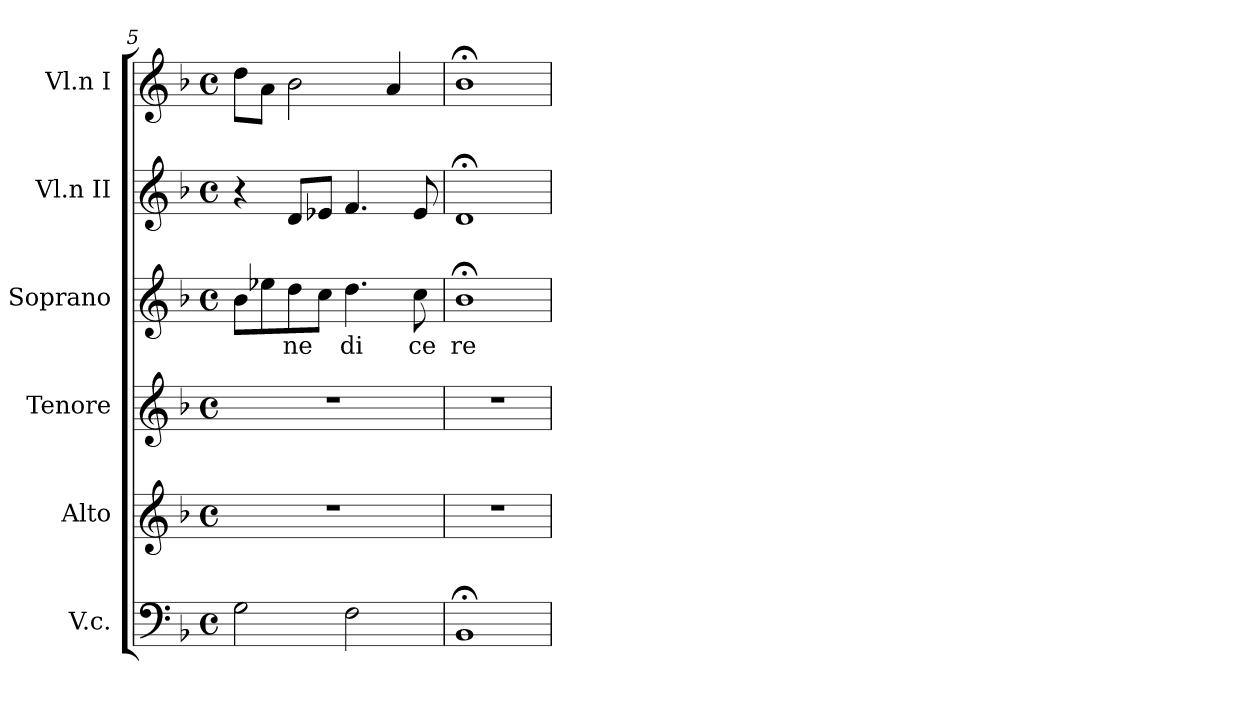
**kern	**kern	**kern	**kern	**text	**kern	**kern
*part6	*part5	*part4	*part3	*part3	*part2	*part1
*staff6	*staff5	*staff4	*staff3	*staff3	*staff2	*staff1
*I"V.c.	*I"Alto	*I"Tenore	*I"Soprano	*	*I"Vl.n II	*I"Vl.n I
*I'V.c.	*I'Alto	*I'Tenore	*I'Soprano	*	*I'Vl.n II	*I'Vl.n I
*clefF4	*clefG2	*clefG2	*clefG2	*	*clefG2	*clefG2
*k[b-]	*k[b-]	*k[b-]	*k[b-]	*	*k[b-]	*k[b-]
*F:	*F:	*F:	*F:	*	*F:	*F:
*M4/4	*M4/4	*M4/4	*M4/4	*	*M4/4	*M4/4
*met(c)	*met(c)	*met(c)	*met(c)	*	*met(c)	*met(c)
=5	=5	=5	=5	=5	=5	=5
2G\	1r	1r	8b-\L	.	4r	8dd\L
.	.	.	8ee-X\	.	.	8a\J
!	!	!	!	!LO:LY:b	!	!
.	.	.	8dd\	ne	8d/L	2b-\
.	.	.	8cc\J	.	8e-X/J	.
!	!	!	!	!LO:LY:b	!	!
2F\	.	.	4.dd\	di	4.f/	.
.	.	.	.	.	.	4a/
!	!	!	!	!LO:LY:b	!	!
.	.	.	8cc\	ce	8e-/	.
=6	=6	=6	=6	=6	=6	=6
!	!	!	!	!LO:LY:b	!	!
1BB-;	1r	1r	1b-;<	re	1d;	1b-;<
=	=	=	=	=	=	=
*-	*-	*-	*-	*-	*-	*-
